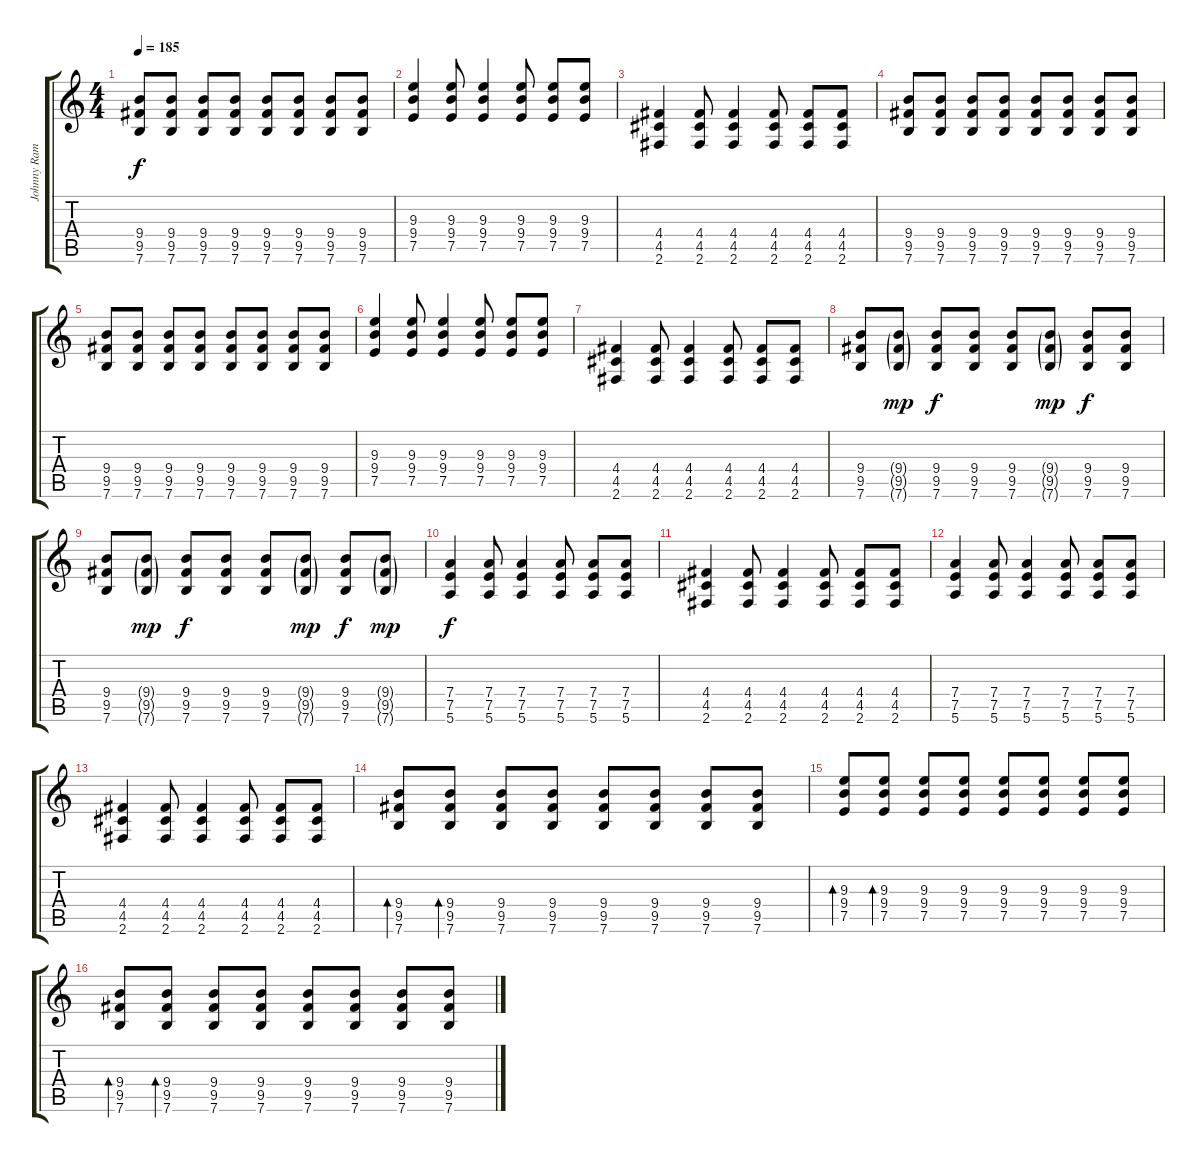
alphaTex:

\track ("Johnny Ramone" "Johnny Ram") {instrument distortionguitar}
\staff {score tabs}
\tuning (E4 B3 G3 D3 A2 E2) {hide}
\ts (4 4)
\tempo 185
\clef g2
\ks c
(9.4 9.5 7.6).8{dy f} (9.4 9.5 7.6).8 (9.4 9.5 7.6).8 (9.4 9.5 7.6).8 (9.4 9.5 7.6).8 (9.4 9.5 7.6).8 (9.4 9.5 7.6).8 (9.4 9.5 7.6).8 |
(9.3 9.4 7.5).4 (9.3 9.4 7.5).8 (9.3 9.4 7.5).4 (9.3 9.4 7.5).8 (9.3 9.4 7.5).8 (9.3 9.4 7.5).8 |
(4.4 4.5 2.6).4 (4.4 4.5 2.6).8 (4.4 4.5 2.6).4 (4.4 4.5 2.6).8 (4.4 4.5 2.6).8 (4.4 4.5 2.6).8 |
(9.4 9.5 7.6).8 (9.4 9.5 7.6).8 (9.4 9.5 7.6).8 (9.4 9.5 7.6).8 (9.4 9.5 7.6).8 (9.4 9.5 7.6).8 (9.4 9.5 7.6).8 (9.4 9.5 7.6).8 |
(9.4 9.5 7.6).8 (9.4 9.5 7.6).8 (9.4 9.5 7.6).8 (9.4 9.5 7.6).8 (9.4 9.5 7.6).8 (9.4 9.5 7.6).8 (9.4 9.5 7.6).8 (9.4 9.5 7.6).8 |
(9.3 9.4 7.5).4 (9.3 9.4 7.5).8 (9.3 9.4 7.5).4 (9.3 9.4 7.5).8 (9.3 9.4 7.5).8 (9.3 9.4 7.5).8 |
(4.4 4.5 2.6).4 (4.4 4.5 2.6).8 (4.4 4.5 2.6).4 (4.4 4.5 2.6).8 (4.4 4.5 2.6).8 (4.4 4.5 2.6).8 |
(9.4 9.5 7.6).8 (9.4{g} 9.5{g} 7.6{g}).8{dy mp} (9.4 9.5 7.6).8{dy f} (9.4 9.5 7.6).8 (9.4 9.5 7.6).8 (9.4{g} 9.5{g} 7.6{g}).8{dy mp} (9.4 9.5 7.6).8{dy f} (9.4 9.5 7.6).8 |
(9.4 9.5 7.6).8 (9.4{g} 9.5{g} 7.6{g}).8{dy mp} (9.4 9.5 7.6).8{dy f} (9.4 9.5 7.6).8 (9.4 9.5 7.6).8 (9.4{g} 9.5{g} 7.6{g}).8{dy mp} (9.4 9.5 7.6).8{dy f} (9.4{g} 9.5{g} 7.6{g}).8{dy mp} |
(7.4 7.5 5.6).4{dy f} (7.4 7.5 5.6).8 (7.4 7.5 5.6).4 (7.4 7.5 5.6).8 (7.4 7.5 5.6).8 (7.4 7.5 5.6).8 |
(4.4 4.5 2.6).4 (4.4 4.5 2.6).8 (4.4 4.5 2.6).4 (4.4 4.5 2.6).8 (4.4 4.5 2.6).8 (4.4 4.5 2.6).8 |
(7.4 7.5 5.6).4 (7.4 7.5 5.6).8 (7.4 7.5 5.6).4 (7.4 7.5 5.6).8 (7.4 7.5 5.6).8 (7.4 7.5 5.6).8 |
(4.4 4.5 2.6).4 (4.4 4.5 2.6).8 (4.4 4.5 2.6).4 (4.4 4.5 2.6).8 (4.4 4.5 2.6).8 (4.4 4.5 2.6).8 |
(9.4 9.5 7.6).8{bd 480} (9.4 9.5 7.6).8{bd 480} (9.4 9.5 7.6).8 (9.4 9.5 7.6).8 (9.4 9.5 7.6).8 (9.4 9.5 7.6).8 (9.4 9.5 7.6).8 (9.4 9.5 7.6).8 |
(9.3 9.4 7.5).8{bd 480} (9.3 9.4 7.5).8{bd 480} (9.3 9.4 7.5).8 (9.3 9.4 7.5).8 (9.3 9.4 7.5).8 (9.3 9.4 7.5).8 (9.3 9.4 7.5).8 (9.3 9.4 7.5).8 |
(9.4 9.5 7.6).8{bd 480} (9.4 9.5 7.6).8{bd 480} (9.4 9.5 7.6).8 (9.4 9.5 7.6).8 (9.4 9.5 7.6).8 (9.4 9.5 7.6).8 (9.4 9.5 7.6).8 (9.4 9.5 7.6).8
